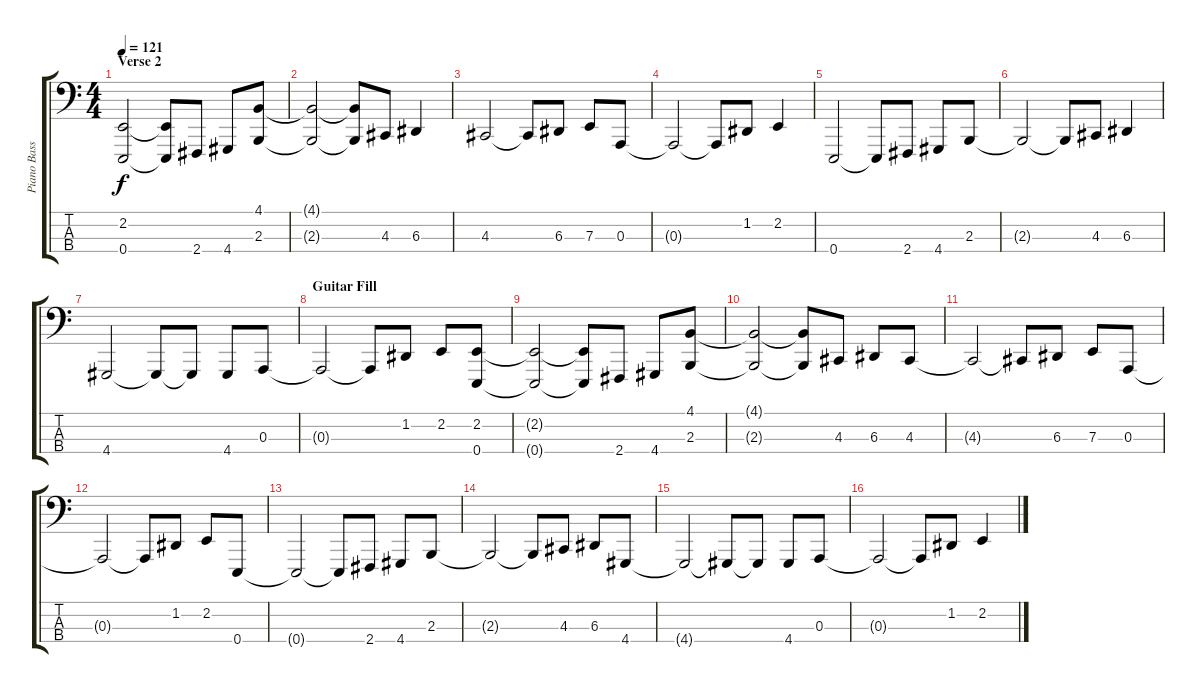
\track ("Piano Bass (Jonathan Cain)" "Piano Bass") {instrument acousticgrandpiano}
\staff {score tabs}
\tuning (G2 D2 A1 E1) {hide}
\ts (4 4)
\section ("" "Verse 2")
\tempo 121
\clef f4
\ks c
(2.2 0.4).2{dy f} (2.2{t} 0.4{t}).8 2.4.8 4.4.8 (4.1 2.3).8 |
(4.1{t} 2.3{t}).2 (4.1{t} 2.3{t}).8 4.3.8 6.3.4 |
4.3.2 4.3{t}.8 6.3.8 7.3.8 0.3.8 |
0.3{t}.2 0.3{t}.8 1.2.8 2.2.4 |
0.4.2 0.4{t}.8 2.4.8 4.4.8 2.3.8 |
2.3{t}.2 2.3{t}.8 4.3.8 6.3.4 |
4.4.2 4.4{t}.8 4.4{t}.8 4.4.8 0.3.8 |
\section ("" "Guitar Fill")
0.3{t}.2 0.3{t}.8 1.2.8 2.2.8 (2.2 0.4).8 |
(2.2{t} 0.4{t}).2 (2.2{t} 0.4{t}).8 2.4.8 4.4.8 (4.1 2.3).8 |
(4.1{t} 2.3{t}).2 (4.1{t} 2.3{t}).8 4.3.8 6.3.8 4.3.8 |
4.3{t}.2 4.3{t}.8 6.3.8 7.3.8 0.3.8 |
0.3{t}.2 0.3{t}.8 1.2.8 2.2.8 0.4.8 |
0.4{t}.2 0.4{t}.8 2.4.8 4.4.8 2.3.8 |
2.3{t}.2 2.3{t}.8 4.3.8 6.3.8 4.4.8 |
4.4{t}.2 4.4{t}.8 4.4{t}.8 4.4.8 0.3.8 |
0.3{t}.2 0.3{t}.8 1.2.8 2.2.4
